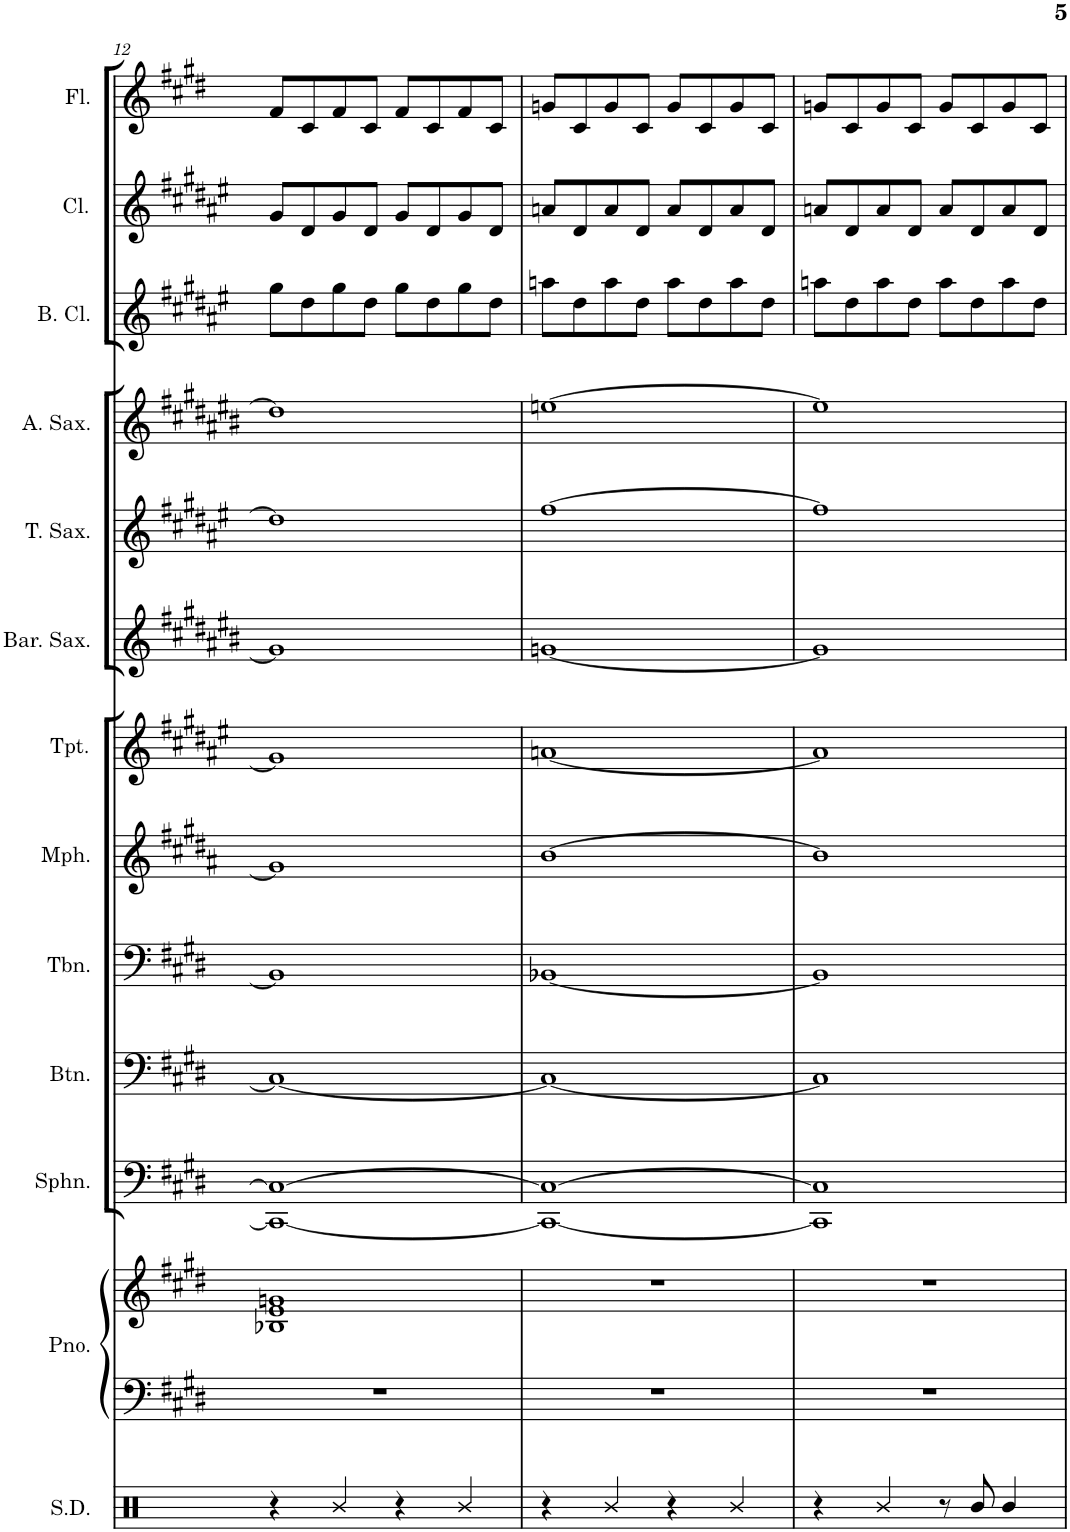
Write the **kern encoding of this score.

**kern	**kern	**kern	**kern	**kern	**kern	**kern	**kern	**kern	**kern	**kern	**kern	**kern	**kern
*part13	*part12	*part12	*part11	*part10	*part9	*part8	*part7	*part6	*part5	*part4	*part3	*part2	*part1
*staff14	*staff13	*staff12	*staff11	*staff10	*staff9	*staff8	*staff7	*staff6	*staff5	*staff4	*staff3	*staff2	*staff1
*I"Snare Drum	*I"Piano	*	*I"Sousaphone	*I"Baritone	*I"Trombone	*I"Mellophone	*I"Trumpet	*I"Baritone Sax	*I"Tenor Sax	*I"Alto Sax	*I"Bass Clarinet	*I"Clarinet	*I"Flute
*I'S.D.	*I'Pno.	*	*I'Sphn.	*I'Btn.	*I'Tbn.	*I'Mph.	*I'Tpt.	*I'Bar. Sax.	*I'T. Sax.	*I'A. Sax.	*I'B. Cl.	*I'Cl.	*I'Fl.
!!LO:PB:g=z
*clefX	*clefF4	*clefG2	*clefF4	*clefF4	*clefF4	*clefG2	*clefG2	*clefG2	*clefG2	*clefG2	*clefG2	*clefG2	*clefG2
*	*	*	*	*Trd4c7	*	*Trd4c7	*Trd1c2	*Trd12c21	*Trd8c14	*Trd5c9	*Trd8c14	*Trd1c2	*
*k[]	*k[f#c#g#d#]	*k[f#c#g#d#]	*k[f#c#g#d#]	*k[f#c#g#d#]	*k[f#c#g#d#]	*k[f#c#g#d#a#]	*k[f#c#g#d#a#e#]	*k[f#c#g#d#a#e#b#]	*k[f#c#g#d#a#e#]	*k[f#c#g#d#a#e#b#]	*k[f#c#g#d#a#e#]	*k[f#c#g#d#a#e#]	*k[f#c#g#d#]
*M4/4	*M4/4	*M4/4	*M4/4	*M4/4	*M4/4	*M4/4	*M4/4	*M4/4	*M4/4	*M4/4	*M4/4	*M4/4	*M4/4
=12	=12	=12	=12	=12	=12	=12	=12	=12	=12	=12	=12	=12	=12
4r	1r	1B-X 1e 1gn	1CC#_ 1C#_	1C#_	1BB-]	1g#]	1g#]	1g]	1dd#]	1dd#]	8gg#\L	8g#/L	8f#/L
.	.	.	.	.	.	.	.	.	.	.	8dd#\	8d#/	8c#/
4R/	.	.	.	.	.	.	.	.	.	.	8gg#\	8g#/	8f#/
.	.	.	.	.	.	.	.	.	.	.	8dd#\J	8d#/J	8c#/J
4r	.	.	.	.	.	.	.	.	.	.	8gg#\L	8g#/L	8f#/L
.	.	.	.	.	.	.	.	.	.	.	8dd#\	8d#/	8c#/
4R/	.	.	.	.	.	.	.	.	.	.	8gg#\	8g#/	8f#/
.	.	.	.	.	.	.	.	.	.	.	8dd#\J	8d#/J	8c#/J
=13	=13	=13	=13	=13	=13	=13	=13	=13	=13	=13	=13	=13	=13
4r	1r	1r	1CC#_ 1C#_	1C#_	[1BB-X	[1b	[1an	[1gn	[1ff#	[1een	8aan\L	8an/L	8gn/L
.	.	.	.	.	.	.	.	.	.	.	8dd#\	8d#/	8c#/
4R/	.	.	.	.	.	.	.	.	.	.	8aa\	8a/	8g/
.	.	.	.	.	.	.	.	.	.	.	8dd#\J	8d#/J	8c#/J
4r	.	.	.	.	.	.	.	.	.	.	8aa\L	8a/L	8g/L
.	.	.	.	.	.	.	.	.	.	.	8dd#\	8d#/	8c#/
4R/	.	.	.	.	.	.	.	.	.	.	8aa\	8a/	8g/
.	.	.	.	.	.	.	.	.	.	.	8dd#\J	8d#/J	8c#/J
=14	=14	=14	=14	=14	=14	=14	=14	=14	=14	=14	=14	=14	=14
4r	1r	1r	1CC#] 1C#]	1C#]	1BB-]	1b]	1a]	1g]	1ff#]	1ee]	8aan\L	8an/L	8gn/L
.	.	.	.	.	.	.	.	.	.	.	8dd#\	8d#/	8c#/
4R/	.	.	.	.	.	.	.	.	.	.	8aa\	8a/	8g/
.	.	.	.	.	.	.	.	.	.	.	8dd#\J	8d#/J	8c#/J
8r	.	.	.	.	.	.	.	.	.	.	8aa\L	8a/L	8g/L
8R/	.	.	.	.	.	.	.	.	.	.	8dd#\	8d#/	8c#/
4R/	.	.	.	.	.	.	.	.	.	.	8aa\	8a/	8g/
.	.	.	.	.	.	.	.	.	.	.	8dd#\J	8d#/J	8c#/J
=	=	=	=	=	=	=	=	=	=	=	=	=	=
*-	*-	*-	*-	*-	*-	*-	*-	*-	*-	*-	*-	*-	*-
